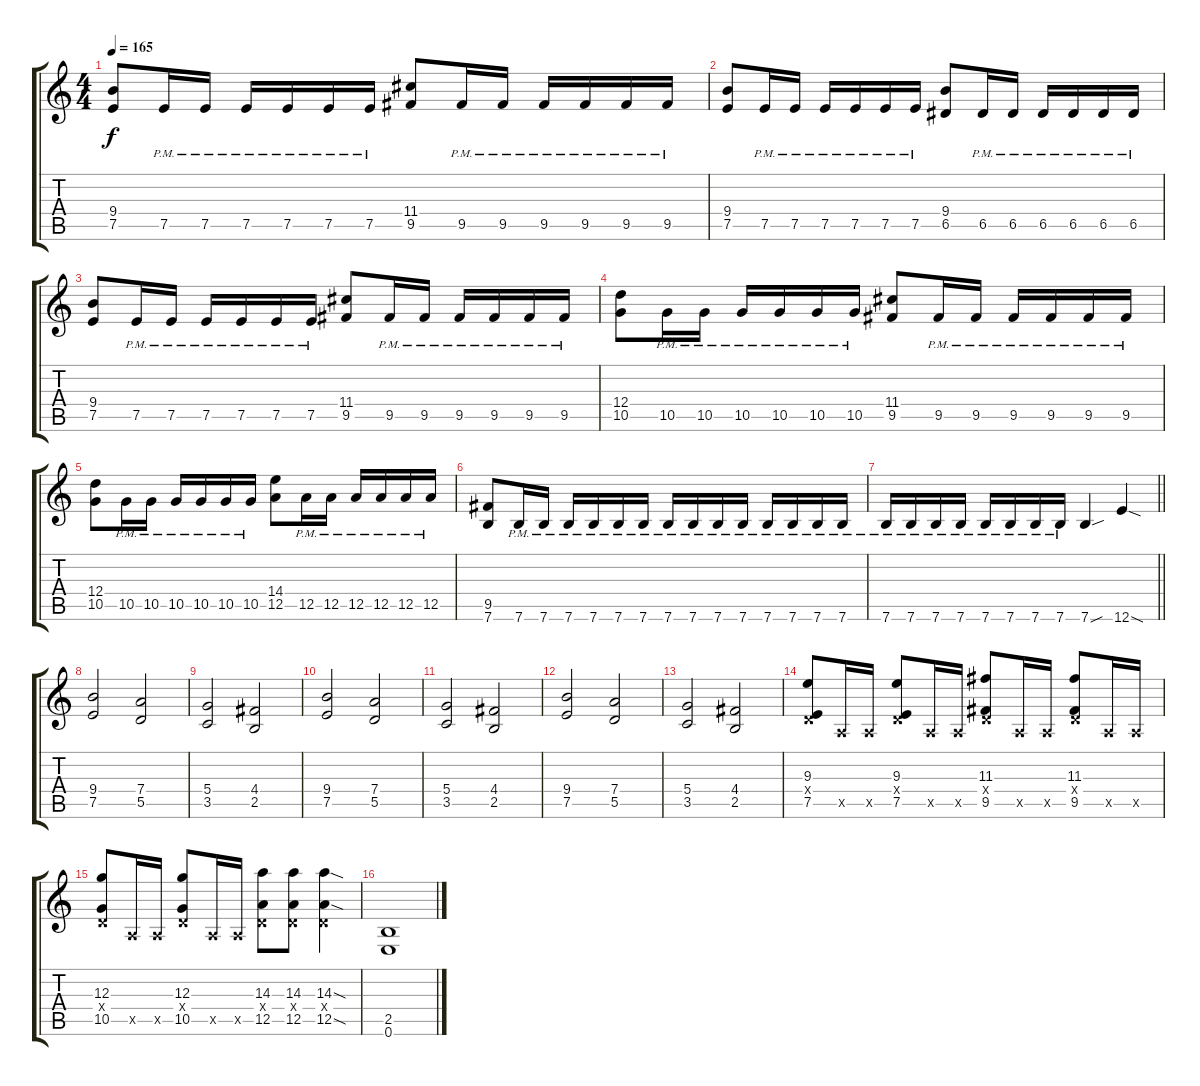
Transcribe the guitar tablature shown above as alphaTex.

\track "" {instrument distortionguitar}
\staff {score tabs}
\tuning (E4 B3 G3 D3 A2 E2) {hide}
\ts (4 4)
\tempo 165
\clef g2
\ks c
(9.4 7.5).8{dy f} 7.5{pm}.16 7.5{pm}.16 7.5{pm}.16 7.5{pm}.16 7.5{pm}.16 7.5{pm}.16 (11.4 9.5).8 9.5{pm}.16 9.5{pm}.16 9.5{pm}.16 9.5{pm}.16 9.5{pm}.16 9.5{pm}.16 |
(9.4 7.5).8 7.5{pm}.16 7.5{pm}.16 7.5{pm}.16 7.5{pm}.16 7.5{pm}.16 7.5{pm}.16 (9.4 6.5).8 6.5{pm}.16 6.5{pm}.16 6.5{pm}.16 6.5{pm}.16 6.5{pm}.16 6.5{pm}.16 |
(9.4 7.5).8 7.5{pm}.16 7.5{pm}.16 7.5{pm}.16 7.5{pm}.16 7.5{pm}.16 7.5{pm}.16 (11.4 9.5).8 9.5{pm}.16 9.5{pm}.16 9.5{pm}.16 9.5{pm}.16 9.5{pm}.16 9.5{pm}.16 |
(12.4 10.5).8 10.5{pm}.16 10.5{pm}.16 10.5{pm}.16 10.5{pm}.16 10.5{pm}.16 10.5{pm}.16 (11.4 9.5).8 9.5{pm}.16 9.5{pm}.16 9.5{pm}.16 9.5{pm}.16 9.5{pm}.16 9.5{pm}.16 |
(12.4 10.5).8 10.5{pm}.16 10.5{pm}.16 10.5{pm}.16 10.5{pm}.16 10.5{pm}.16 10.5{pm}.16 (14.4 12.5).8 12.5{pm}.16 12.5{pm}.16 12.5{pm}.16 12.5{pm}.16 12.5{pm}.16 12.5{pm}.16 |
(9.5 7.6).8 7.6{pm}.16 7.6{pm}.16 7.6{pm}.16 7.6{pm}.16 7.6{pm}.16 7.6{pm}.16 7.6{pm}.16 7.6{pm}.16 7.6{pm}.16 7.6{pm}.16 7.6{pm}.16 7.6{pm}.16 7.6{pm}.16 7.6{pm}.16 |
\barLineRight lightlight
7.6{pm}.16 7.6{pm}.16 7.6{pm}.16 7.6{pm}.16 7.6{pm}.16 7.6{pm}.16 7.6{pm}.16 7.6{pm}.16 7.6{sou}.4 12.6{sod}.4 |
(9.4 7.5).2 (7.4 5.5).2 |
(5.4 3.5).2 (4.4 2.5).2 |
(9.4 7.5).2 (7.4 5.5).2 |
(5.4 3.5).2 (4.4 2.5).2 |
(9.4 7.5).2 (7.4 5.5).2 |
(5.4 3.5).2 (4.4 2.5).2 |
(9.3 0.4{x} 7.5).8 0.5{x}.16 0.5{x}.16 (9.3 0.4{x} 7.5).8 0.5{x}.16 0.5{x}.16 (11.3 0.4{x} 9.5).8 0.5{x}.16 0.5{x}.16 (11.3 0.4{x} 9.5).8 0.5{x}.16 0.5{x}.16 |
(12.3 0.4{x} 10.5).8 0.5{x}.16 0.5{x}.16 (12.3 0.4{x} 10.5).8 0.5{x}.16 0.5{x}.16 (14.3 0.4{x} 12.5).8 (14.3 0.4{x} 12.5).8 (14.3{sod} 0.4{x} 12.5{sod}).4 |
(2.5 0.6).1
